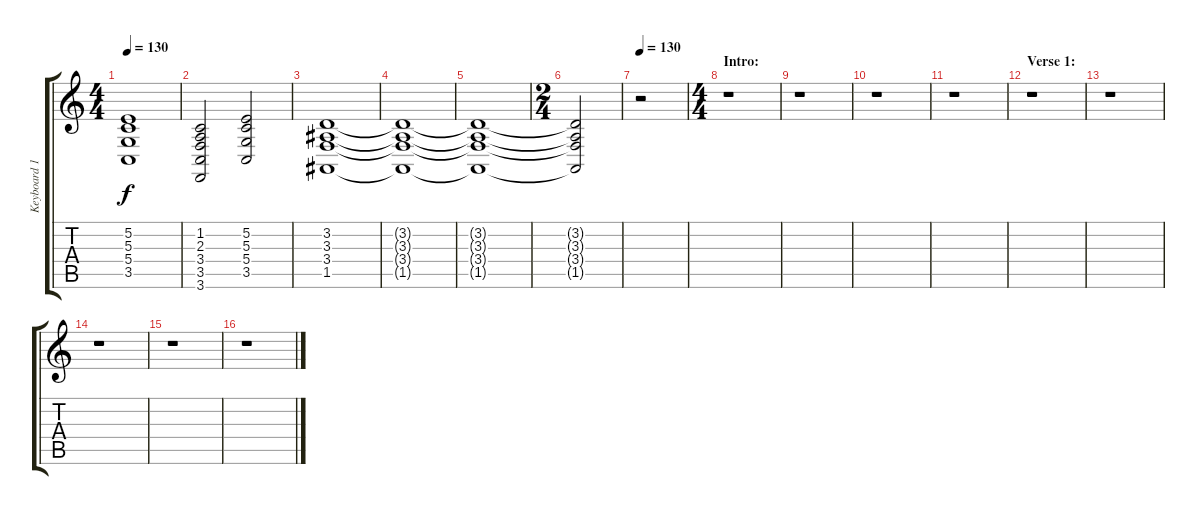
\track ("Keyboard 1" "Keyboard 1") {instrument stringensemble1}
\staff {score tabs}
\tuning (E4 B3 G3 D3 A2 D2) {hide}
\ts (4 4)
\tempo 130
\clef g2
\ks c
(5.2 5.3 5.4 3.5).1{dy f} |
(1.2 2.3 3.4 3.5 3.6).2 (5.2 5.3 5.4 3.5).2 |
(3.2 3.3 3.4 1.5).1 |
(3.2{t} 3.3{t} 3.4{t} 1.5{t}).1 |
(3.2{t} 3.3{t} 3.4{t} 1.5{t}).1 |
\ts (2 4)
(3.2{t} 3.3{t} 3.4{t} 1.5{t}).2 |
\tempo 130
r.2 |
\ts (4 4)
\section ("" "Intro:")
r.1 |
r.1 |
r.1 |
r.1 |
\section ("" "Verse 1:")
r.1 |
r.1 |
r.1 |
r.1 |
r.1
